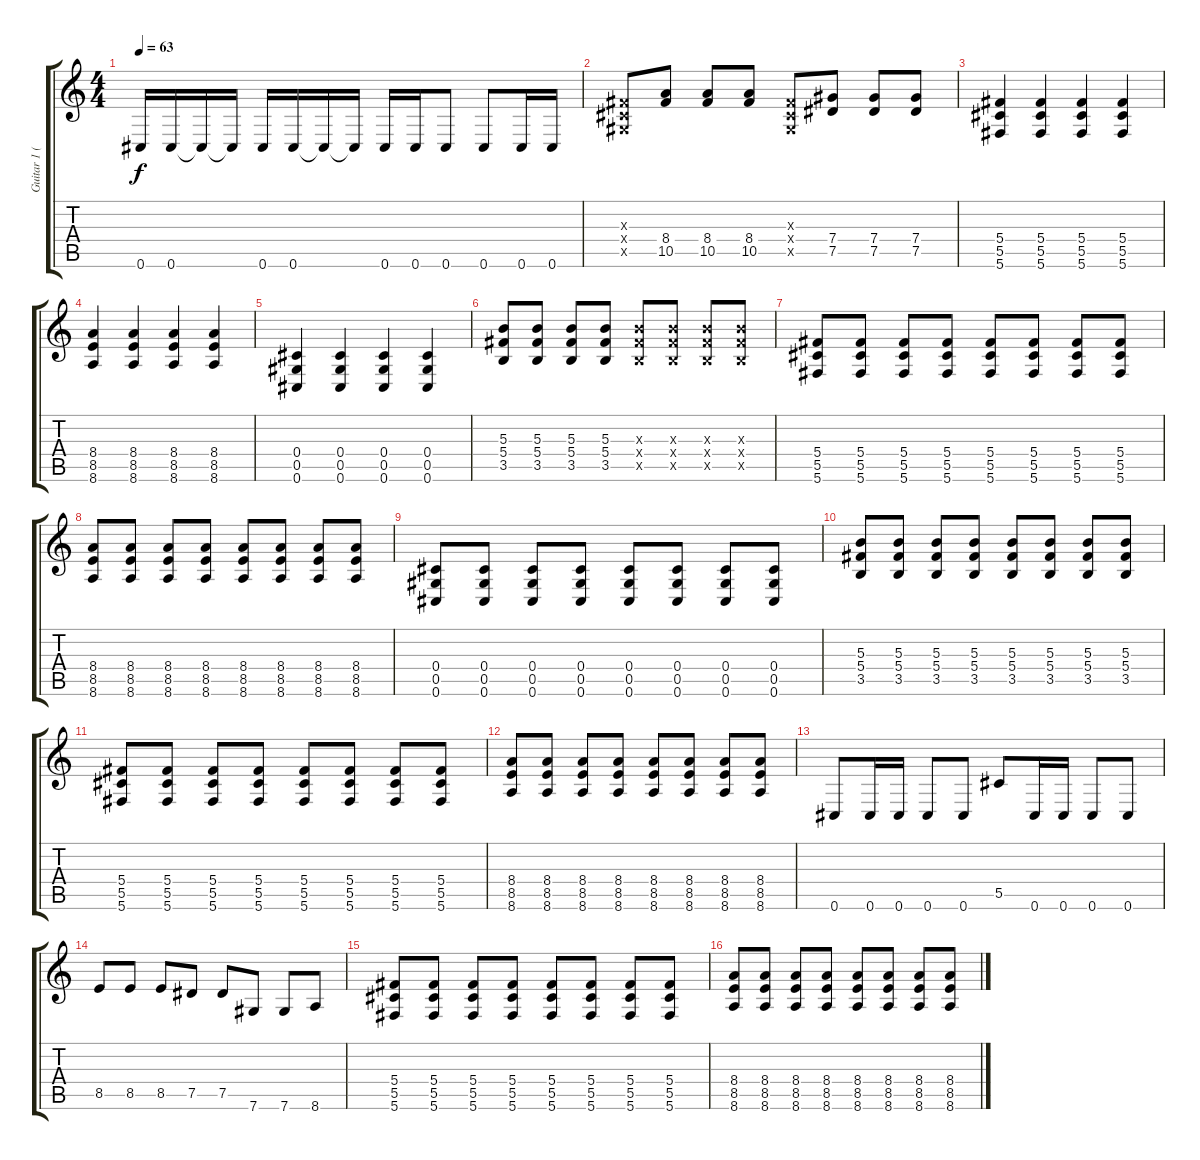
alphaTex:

\track ("Guitar 1 (Drop C#)" "Guitar 1 (") {instrument distortionguitar}
\staff {score tabs}
\tuning (Eb4 Bb3 Gb3 Db3 Ab2 Db2) {hide}
\ts (4 4)
\tempo 63
\clef g2
\ks c
0.6.16{dy f} 0.6.16 0.6{t}.16 0.6{t}.16 0.6.16 0.6.16 0.6{t}.16 0.6{t}.16 0.6.16 0.6.16 0.6.8 0.6.8 0.6.16 0.6.16 |
(0.3{x} 0.4{x} 0.5{x}).8 (8.4 10.5).8 (8.4 10.5).8 (8.4 10.5).8 (0.3{x} 0.4{x} 0.5{x}).8 (7.4 7.5).8 (7.4 7.5).8 (7.4 7.5).8 |
(5.4 5.5 5.6).4{volume 2} (5.4 5.5 5.6).4{volume 7} (5.4 5.5 5.6).4 (5.4 5.5 5.6).4 |
(8.4 8.5 8.6).4 (8.4 8.5 8.6).4 (8.4 8.5 8.6).4 (8.4 8.5 8.6).4 |
(0.4 0.5 0.6).4 (0.4 0.5 0.6).4 (0.4 0.5 0.6).4 (0.4 0.5 0.6).4 |
(5.3 5.4 3.5).8 (5.3 5.4 3.5).8 (5.3 5.4 3.5).8 (5.3 5.4 3.5).8 (5.3{x} 5.4{x} 3.5{x}).8 (5.3{x} 5.4{x} 3.5{x}).8 (5.3{x} 5.4{x} 3.5{x}).8 (5.3{x} 5.4{x} 3.5{x}).8 |
(5.4 5.5 5.6).8 (5.4 5.5 5.6).8 (5.4 5.5 5.6).8 (5.4 5.5 5.6).8 (5.4 5.5 5.6).8 (5.4 5.5 5.6).8 (5.4 5.5 5.6).8 (5.4 5.5 5.6).8 |
(8.4 8.5 8.6).8 (8.4 8.5 8.6).8 (8.4 8.5 8.6).8 (8.4 8.5 8.6).8 (8.4 8.5 8.6).8 (8.4 8.5 8.6).8 (8.4 8.5 8.6).8 (8.4 8.5 8.6).8 |
(0.4 0.5 0.6).8 (0.4 0.5 0.6).8 (0.4 0.5 0.6).8 (0.4 0.5 0.6).8 (0.4 0.5 0.6).8 (0.4 0.5 0.6).8 (0.4 0.5 0.6).8 (0.4 0.5 0.6).8 |
(5.3 5.4 3.5).8 (5.3 5.4 3.5).8 (5.3 5.4 3.5).8 (5.3 5.4 3.5).8 (5.3 5.4 3.5).8 (5.3 5.4 3.5).8 (5.3 5.4 3.5).8 (5.3 5.4 3.5).8 |
(5.4 5.5 5.6).8 (5.4 5.5 5.6).8 (5.4 5.5 5.6).8 (5.4 5.5 5.6).8 (5.4 5.5 5.6).8 (5.4 5.5 5.6).8 (5.4 5.5 5.6).8 (5.4 5.5 5.6).8 |
(8.4 8.5 8.6).8 (8.4 8.5 8.6).8 (8.4 8.5 8.6).8 (8.4 8.5 8.6).8 (8.4 8.5 8.6).8 (8.4 8.5 8.6).8 (8.4 8.5 8.6).8 (8.4 8.5 8.6).8 |
0.6.8 0.6.16 0.6.16 0.6.8 0.6.8 5.5.8 0.6.16 0.6.16 0.6.8 0.6.8 |
8.5.8 8.5.8 8.5.8 7.5.8 7.5.8 7.6.8 7.6.8 8.6.8 |
(5.4 5.5 5.6).8 (5.4 5.5 5.6).8 (5.4 5.5 5.6).8 (5.4 5.5 5.6).8 (5.4 5.5 5.6).8 (5.4 5.5 5.6).8 (5.4 5.5 5.6).8 (5.4 5.5 5.6).8 |
(8.4 8.5 8.6).8 (8.4 8.5 8.6).8 (8.4 8.5 8.6).8 (8.4 8.5 8.6).8 (8.4 8.5 8.6).8 (8.4 8.5 8.6).8 (8.4 8.5 8.6).8 (8.4 8.5 8.6).8
